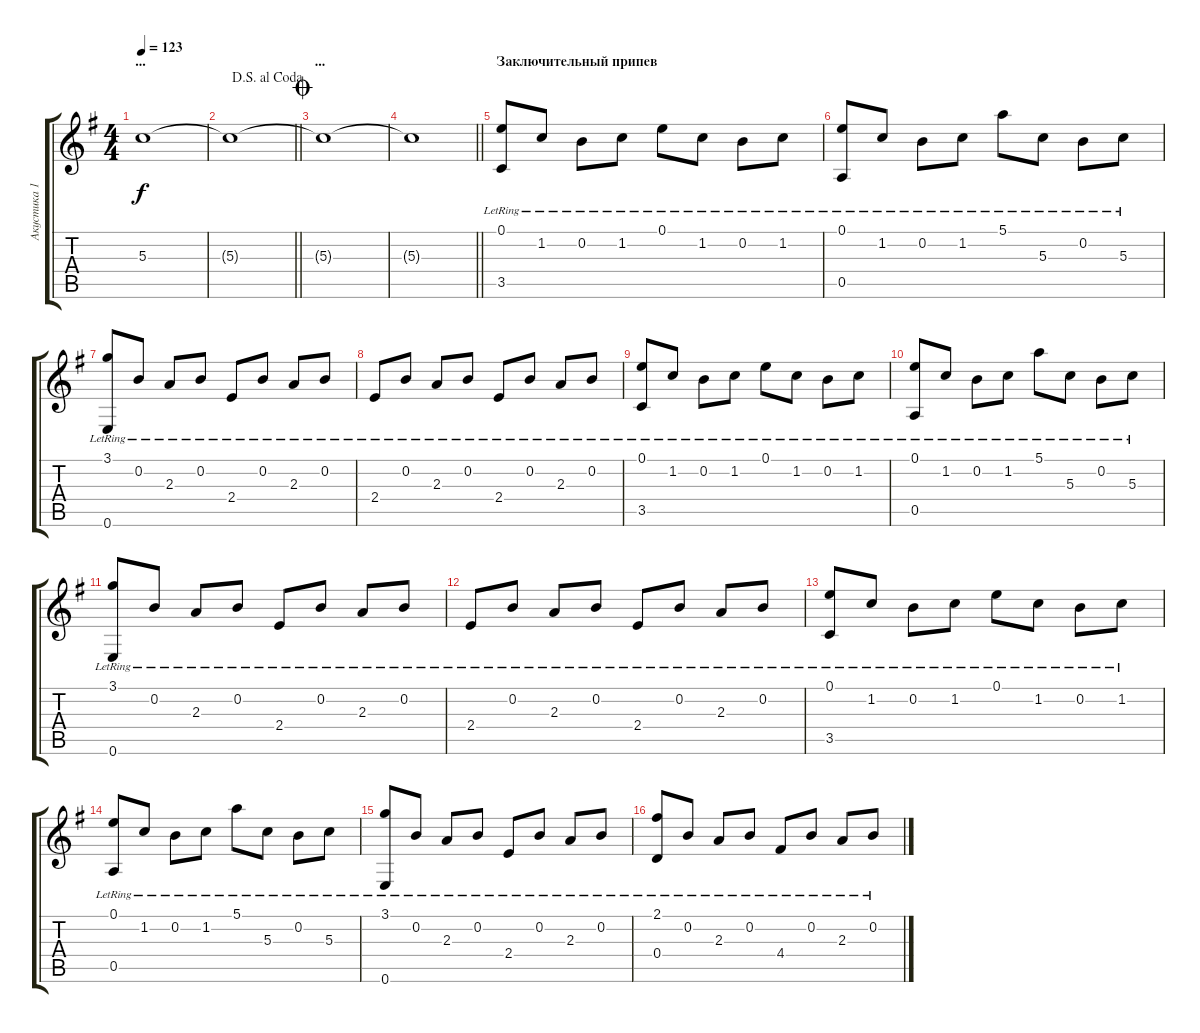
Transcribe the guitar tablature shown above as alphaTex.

\track ("Акустика 1" "Акустика 1") {instrument acousticguitarsteel}
\staff {score tabs}
\tuning (E4 B3 G3 D3 A2 E2) {hide}
\ts (4 4)
\section ("" "...")
\tempo 123
\clef g2
\ks g
5.3{t}.1{dy f} |
\jump dalsegnoalcoda
\barLineRight lightlight
5.3{t}.1 |
\section ("" "...")
\jump coda
5.3{t}.1 |
\barLineRight lightlight
5.3{t}.1 |
\section ("" "Заключительный припев")
(0.1{lr} 3.5{lr}).8 1.2{lr}.8 0.2{lr}.8 1.2{lr}.8 0.1{lr}.8 1.2{lr}.8 0.2{lr}.8 1.2{lr}.8 |
(0.1{lr} 0.5{lr}).8 1.2{lr}.8 0.2{lr}.8 1.2{lr}.8 5.1{lr}.8 5.3{lr}.8 0.2{lr}.8 5.3{lr}.8 |
(3.1{lr} 0.6{lr}).8 0.2{lr}.8 2.3{lr}.8 0.2{lr}.8 2.4{lr}.8 0.2{lr}.8 2.3{lr}.8 0.2{lr}.8 |
2.4{lr}.8 0.2{lr}.8 2.3{lr}.8 0.2{lr}.8 2.4{lr}.8 0.2{lr}.8 2.3{lr}.8 0.2{lr}.8 |
(0.1{lr} 3.5{lr}).8 1.2{lr}.8 0.2{lr}.8 1.2{lr}.8 0.1{lr}.8 1.2{lr}.8 0.2{lr}.8 1.2{lr}.8 |
(0.1{lr} 0.5{lr}).8 1.2{lr}.8 0.2{lr}.8 1.2{lr}.8 5.1{lr}.8 5.3{lr}.8 0.2{lr}.8 5.3{lr}.8 |
(3.1{lr} 0.6{lr}).8 0.2{lr}.8 2.3{lr}.8 0.2{lr}.8 2.4{lr}.8 0.2{lr}.8 2.3{lr}.8 0.2{lr}.8 |
2.4{lr}.8 0.2{lr}.8 2.3{lr}.8 0.2{lr}.8 2.4{lr}.8 0.2{lr}.8 2.3{lr}.8 0.2{lr}.8 |
(0.1{lr} 3.5{lr}).8 1.2{lr}.8 0.2{lr}.8 1.2{lr}.8 0.1{lr}.8 1.2{lr}.8 0.2{lr}.8 1.2{lr}.8 |
(0.1{lr} 0.5{lr}).8 1.2{lr}.8 0.2{lr}.8 1.2{lr}.8 5.1{lr}.8 5.3{lr}.8 0.2{lr}.8 5.3{lr}.8 |
(3.1{lr} 0.6{lr}).8 0.2{lr}.8 2.3{lr}.8 0.2{lr}.8 2.4{lr}.8 0.2{lr}.8 2.3{lr}.8 0.2{lr}.8 |
(2.1{lr} 0.4{lr}).8 0.2{lr}.8 2.3{lr}.8 0.2{lr}.8 4.4{lr}.8 0.2{lr}.8 2.3{lr}.8 0.2{lr}.8
